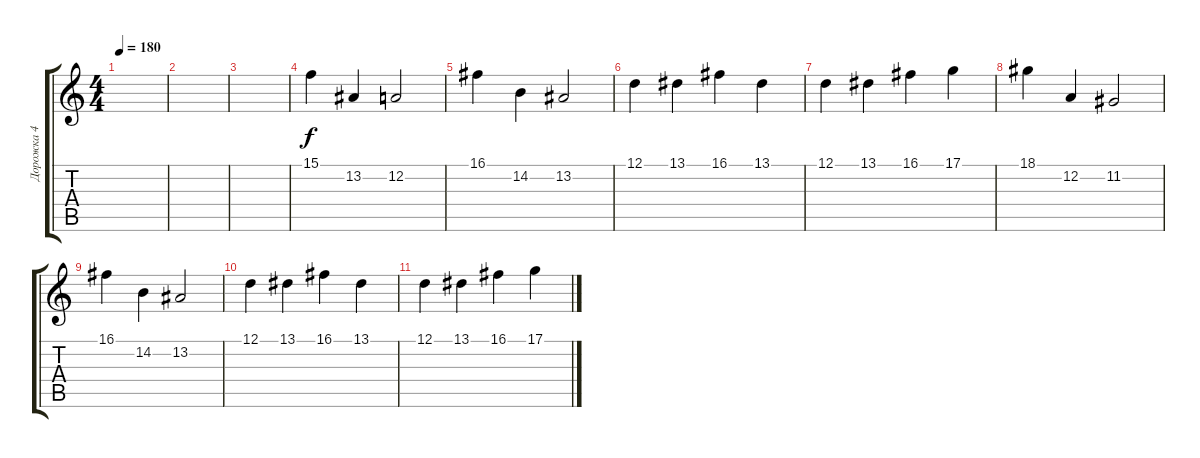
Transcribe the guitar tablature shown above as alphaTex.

\track ("Дорожка 4" "Дорожка 4") {instrument musicbox}
\staff {score tabs}
\tuning (D4 A3 F3 C3 G2 D2) {hide}
\ts (4 4)
\tempo 180
\clef g2
\ks c
|
|
|
15.1.4 13.2.4 12.2.2 |
16.1.4 14.2.4 13.2.2 |
12.1.4 13.1.4 16.1.4 13.1.4 |
12.1.4 13.1.4 16.1.4 17.1.4 |
18.1.4 12.2.4 11.2.2 |
16.1.4 14.2.4 13.2.2 |
12.1.4 13.1.4 16.1.4 13.1.4 |
12.1.4 13.1.4 16.1.4 17.1.4
